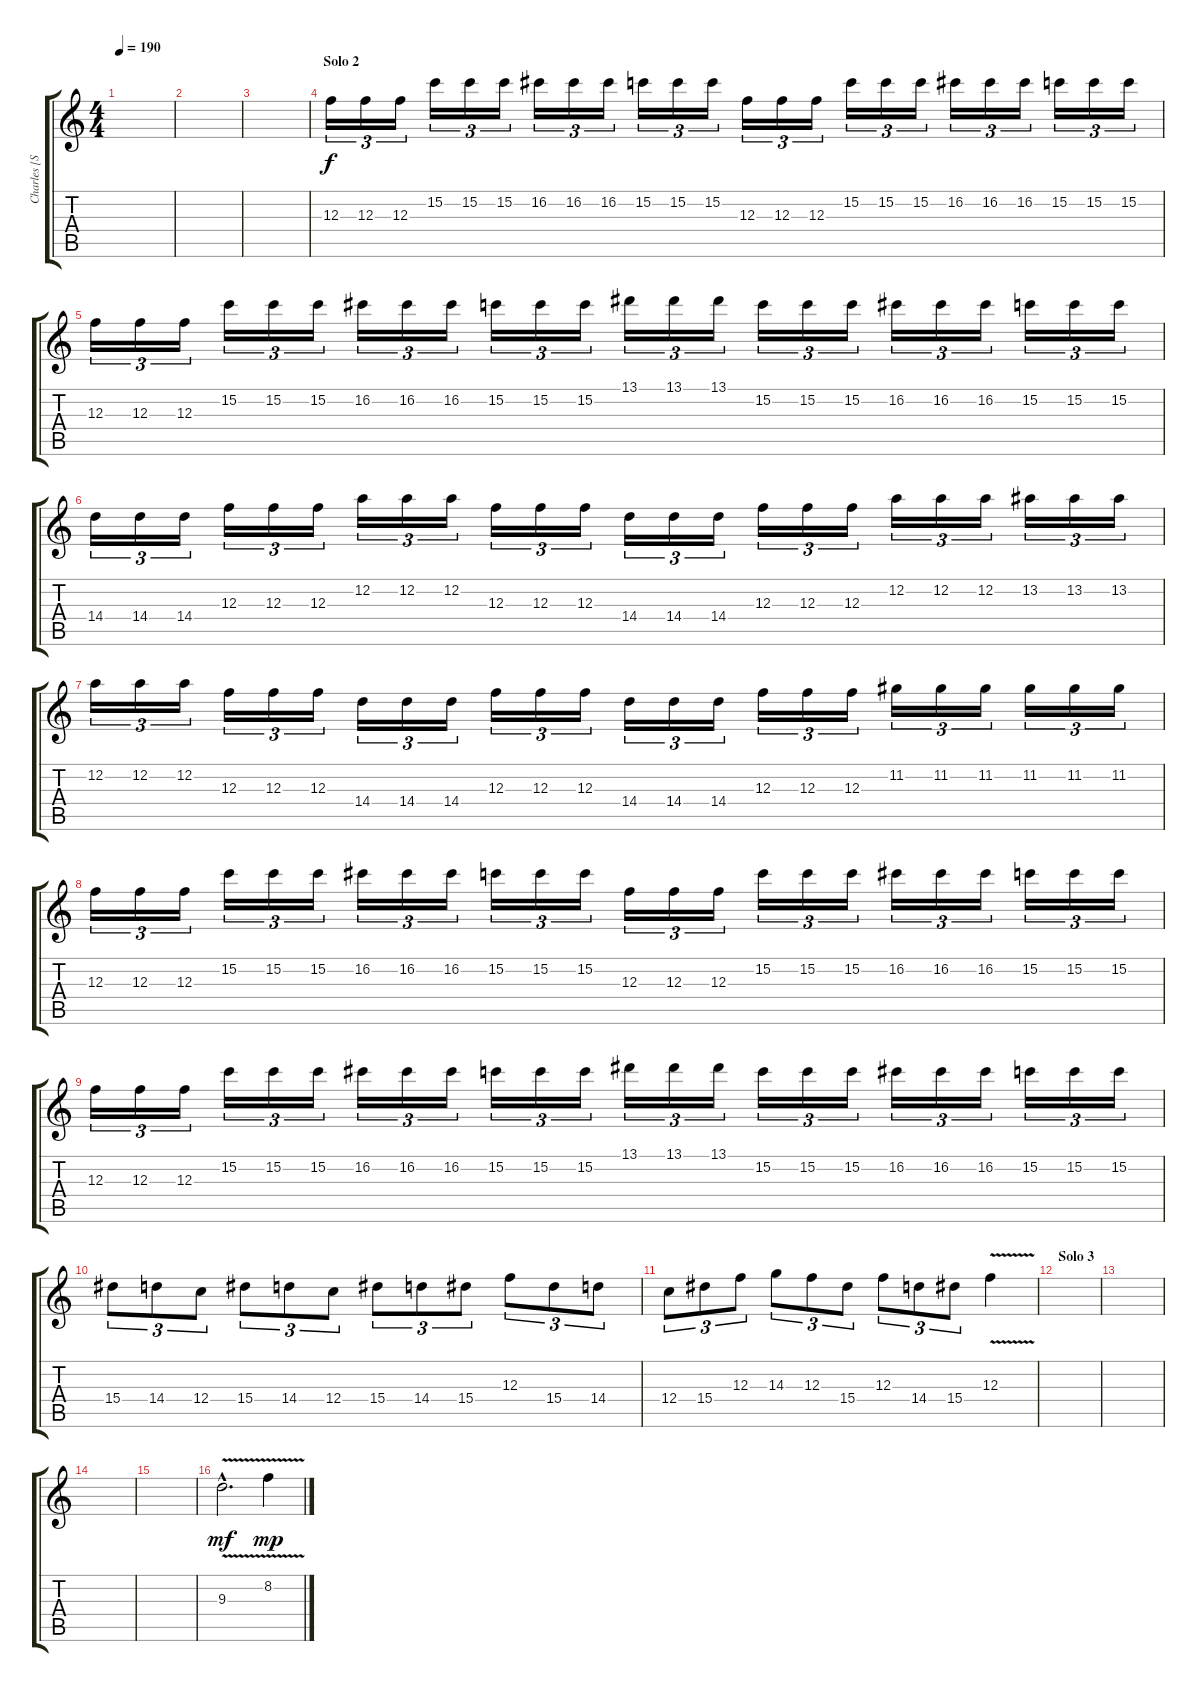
\track ("Charles [Solo Guitar]" "Charles [S") {instrument distortionguitar}
\staff {score tabs}
\tuning (D4 A3 F3 C3 G2 D2) {hide}
\ts (4 4)
\tempo 190
\clef g2
\ks c
|
|
|
\section ("" "Solo 2")
12.3.16{tu (3 2) dy f} 12.3.16{tu (3 2)} 12.3.16{tu (3 2)} 15.2.16{tu (3 2)} 15.2.16{tu (3 2)} 15.2.16{tu (3 2)} 16.2.16{tu (3 2)} 16.2.16{tu (3 2)} 16.2.16{tu (3 2)} 15.2.16{tu (3 2)} 15.2.16{tu (3 2)} 15.2.16{tu (3 2)} 12.3.16{tu (3 2)} 12.3.16{tu (3 2)} 12.3.16{tu (3 2)} 15.2.16{tu (3 2)} 15.2.16{tu (3 2)} 15.2.16{tu (3 2)} 16.2.16{tu (3 2)} 16.2.16{tu (3 2)} 16.2.16{tu (3 2)} 15.2.16{tu (3 2)} 15.2.16{tu (3 2)} 15.2.16{tu (3 2)} |
12.3.16{tu (3 2)} 12.3.16{tu (3 2)} 12.3.16{tu (3 2)} 15.2.16{tu (3 2)} 15.2.16{tu (3 2)} 15.2.16{tu (3 2)} 16.2.16{tu (3 2)} 16.2.16{tu (3 2)} 16.2.16{tu (3 2)} 15.2.16{tu (3 2)} 15.2.16{tu (3 2)} 15.2.16{tu (3 2)} 13.1.16{tu (3 2)} 13.1.16{tu (3 2)} 13.1.16{tu (3 2)} 15.2.16{tu (3 2)} 15.2.16{tu (3 2)} 15.2.16{tu (3 2)} 16.2.16{tu (3 2)} 16.2.16{tu (3 2)} 16.2.16{tu (3 2)} 15.2.16{tu (3 2)} 15.2.16{tu (3 2)} 15.2.16{tu (3 2)} |
14.4.16{tu (3 2)} 14.4.16{tu (3 2)} 14.4.16{tu (3 2)} 12.3.16{tu (3 2)} 12.3.16{tu (3 2)} 12.3.16{tu (3 2)} 12.2.16{tu (3 2)} 12.2.16{tu (3 2)} 12.2.16{tu (3 2)} 12.3.16{tu (3 2)} 12.3.16{tu (3 2)} 12.3.16{tu (3 2)} 14.4.16{tu (3 2)} 14.4.16{tu (3 2)} 14.4.16{tu (3 2)} 12.3.16{tu (3 2)} 12.3.16{tu (3 2)} 12.3.16{tu (3 2)} 12.2.16{tu (3 2)} 12.2.16{tu (3 2)} 12.2.16{tu (3 2)} 13.2.16{tu (3 2)} 13.2.16{tu (3 2)} 13.2.16{tu (3 2)} |
12.2.16{tu (3 2)} 12.2.16{tu (3 2)} 12.2.16{tu (3 2)} 12.3.16{tu (3 2)} 12.3.16{tu (3 2)} 12.3.16{tu (3 2)} 14.4.16{tu (3 2)} 14.4.16{tu (3 2)} 14.4.16{tu (3 2)} 12.3.16{tu (3 2)} 12.3.16{tu (3 2)} 12.3.16{tu (3 2)} 14.4.16{tu (3 2)} 14.4.16{tu (3 2)} 14.4.16{tu (3 2)} 12.3.16{tu (3 2)} 12.3.16{tu (3 2)} 12.3.16{tu (3 2)} 11.2.16{tu (3 2)} 11.2.16{tu (3 2)} 11.2.16{tu (3 2)} 11.2.16{tu (3 2)} 11.2.16{tu (3 2)} 11.2.16{tu (3 2)} |
12.3.16{tu (3 2)} 12.3.16{tu (3 2)} 12.3.16{tu (3 2)} 15.2.16{tu (3 2)} 15.2.16{tu (3 2)} 15.2.16{tu (3 2)} 16.2.16{tu (3 2)} 16.2.16{tu (3 2)} 16.2.16{tu (3 2)} 15.2.16{tu (3 2)} 15.2.16{tu (3 2)} 15.2.16{tu (3 2)} 12.3.16{tu (3 2)} 12.3.16{tu (3 2)} 12.3.16{tu (3 2)} 15.2.16{tu (3 2)} 15.2.16{tu (3 2)} 15.2.16{tu (3 2)} 16.2.16{tu (3 2)} 16.2.16{tu (3 2)} 16.2.16{tu (3 2)} 15.2.16{tu (3 2)} 15.2.16{tu (3 2)} 15.2.16{tu (3 2)} |
12.3.16{tu (3 2)} 12.3.16{tu (3 2)} 12.3.16{tu (3 2)} 15.2.16{tu (3 2)} 15.2.16{tu (3 2)} 15.2.16{tu (3 2)} 16.2.16{tu (3 2)} 16.2.16{tu (3 2)} 16.2.16{tu (3 2)} 15.2.16{tu (3 2)} 15.2.16{tu (3 2)} 15.2.16{tu (3 2)} 13.1.16{tu (3 2)} 13.1.16{tu (3 2)} 13.1.16{tu (3 2)} 15.2.16{tu (3 2)} 15.2.16{tu (3 2)} 15.2.16{tu (3 2)} 16.2.16{tu (3 2)} 16.2.16{tu (3 2)} 16.2.16{tu (3 2)} 15.2.16{tu (3 2)} 15.2.16{tu (3 2)} 15.2.16{tu (3 2)} |
15.4.8{tu (3 2)} 14.4.8{tu (3 2)} 12.4.8{tu (3 2)} 15.4.8{tu (3 2)} 14.4.8{tu (3 2)} 12.4.8{tu (3 2)} 15.4.8{tu (3 2)} 14.4.8{tu (3 2)} 15.4.8{tu (3 2)} 12.3.8{tu (3 2)} 15.4.8{tu (3 2)} 14.4.8{tu (3 2)} |
12.4.8{tu (3 2)} 15.4.8{tu (3 2)} 12.3.8{tu (3 2)} 14.3.8{tu (3 2)} 12.3.8{tu (3 2)} 15.4.8{tu (3 2)} 12.3.8{tu (3 2)} 14.4.8{tu (3 2)} 15.4.8{tu (3 2)} 12.3{v}.4 |
\section ("" "Solo 3")
|
|
|
|
9.3{v hac}.2{d dy mf} 8.2{v}.4{dy mp}
